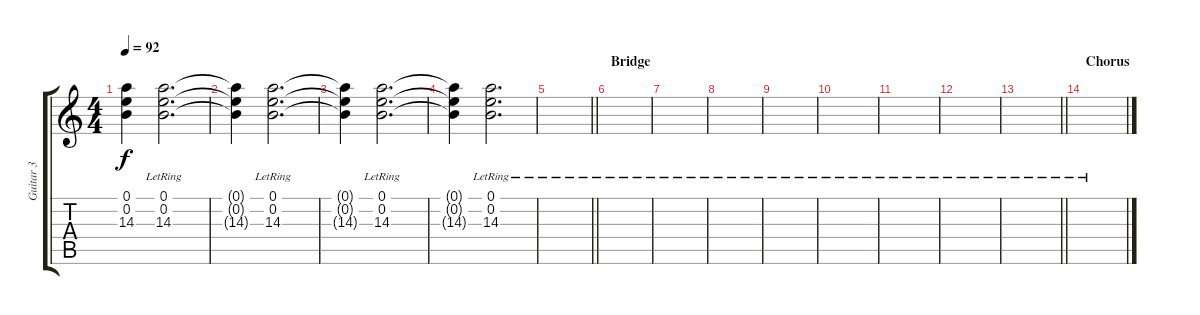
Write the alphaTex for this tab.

\track ("Guitar 3" "Guitar 3") {instrument electricguitarclean}
\staff {score tabs}
\tuning (E4 B3 G3 D3 A2 D2) {hide}
\ts (4 4)
\tempo 92
\clef g2
\ks c
(0.1{t} 0.2{t} 14.3{t}).4{dy f} (0.1{lr} 0.2{lr} 14.3{lr}).2{d} |
(0.1{t} 0.2{t} 14.3{t}).4 (0.1{lr} 0.2{lr} 14.3{lr}).2{d} |
(0.1{t} 0.2{t} 14.3{t}).4 (0.1{lr} 0.2{lr} 14.3{lr}).2{d} |
(0.1{t} 0.2{t} 14.3{t}).4 (0.1{lr} 0.2{lr} 14.3{lr}).2{d} |
\barLineRight lightlight
|
\section ("" "Bridge")
|
|
|
|
|
|
|
\barLineRight lightlight
|
\section ("" "Chorus")
